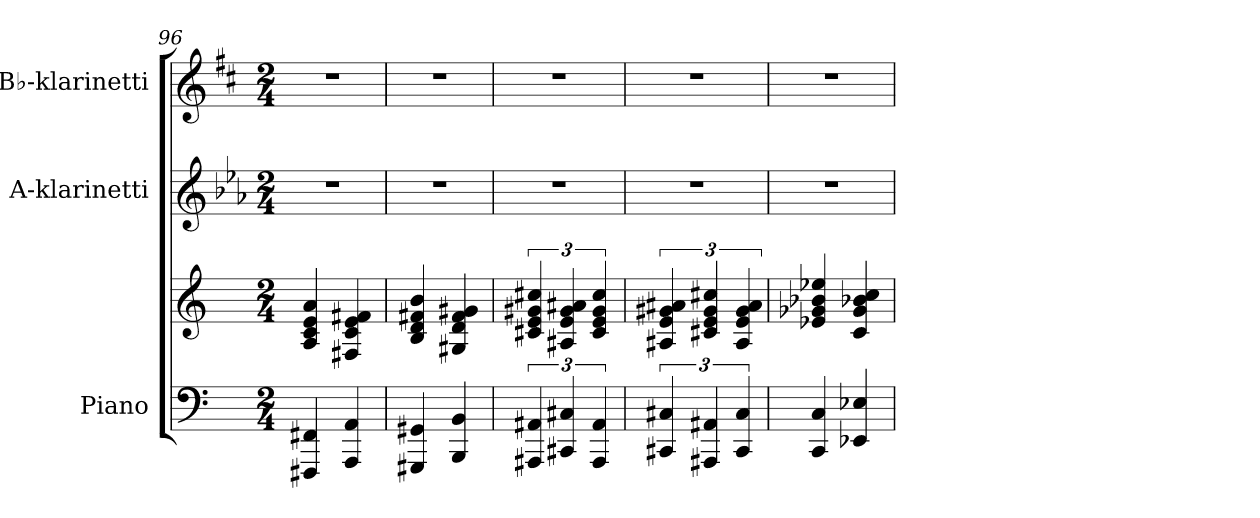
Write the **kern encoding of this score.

**kern	**kern	**kern	**kern
*part3	*part3	*part2	*part1
*staff4	*staff3	*staff2	*staff1
*I"Piano	*	*I"A-klarinetti	*I"B♭-klarinetti
*I'Pno.	*	*	*
*clefF4	*clefG2	*clefG2	*clefG2
*	*	*ITrd2c3	*ITrd1c2
*k[]	*k[]	*k[]	*k[]
*M2/4	*M2/4	*M2/4	*M2/4
=96	=96	=96	=96
4FFF#X/ 4FF#X/	4A/ 4c/ 4e/ 4a/	2r	2r
4AAA/ 4AA/	4F#X/ 4c/ 4e/ 4f#X/	.	.
=97	=97	=97	=97
4GGG#X/ 4GG#X/	4B/ 4d/ 4f#X/ 4b/	2r	2r
4BBB/ 4BB/	4G#X/ 4d/ 4f#/ 4g#X/	.	.
=98	=98	=98	=98
6AAA#X/ 6AA#X/	6c#X/ 6e/ 6g#X/ 6cc#X/	2r	2r
6CC#X/ 6C#X/	6A#X/ 6e/ 6g#/ 6a#X/	.	.
6AAA#/ 6AA#/	6c#/ 6e/ 6g#/ 6cc#/	.	.
=99	=99	=99	=99
6CC#X/ 6C#X/	6A#X/ 6e/ 6g#X/ 6a#X/	2r	2r
6AAA#X/ 6AA#X/	6c#X/ 6e/ 6g#/ 6cc#X/	.	.
6CC#/ 6C#/	6A#/ 6e/ 6g#/ 6a#/	.	.
!!LO:LB:g=z
=100	=100	=100	=100
4CC/ 4C/	4e-X/ 4g-X/ 4b-X/ 4ee-X/	2r	2r
4EE-X/ 4E-X/	4c/ 4g-/ 4b-X/ 4cc/	.	.
=	=	=	=
*-	*-	*-	*-
